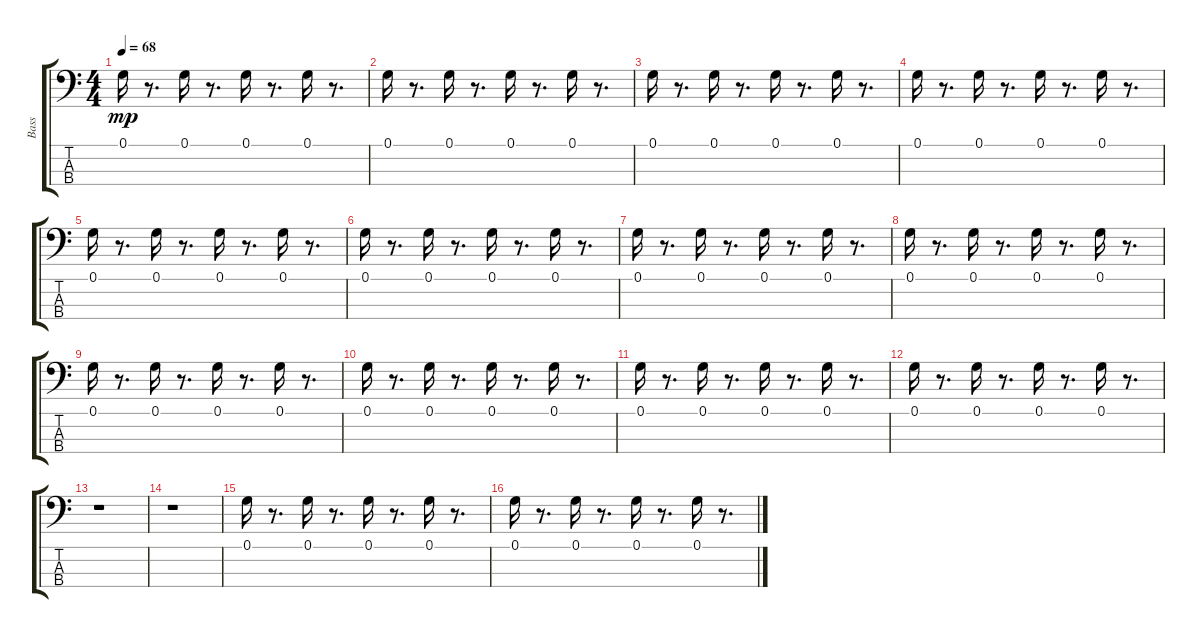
\track ("Bass" "Bass") {instrument acousticbass}
\staff {score tabs}
\tuning (G2 D2 A1 E1) {hide}
\ts (4 4)
\tempo 68
\clef f4
\ks c
0.1.16{dy mp} r.8{d} 0.1.16 r.8{d} 0.1.16 r.8{d} 0.1.16 r.8{d} |
0.1.16 r.8{d} 0.1.16 r.8{d} 0.1.16 r.8{d} 0.1.16 r.8{d} |
0.1.16 r.8{d} 0.1.16 r.8{d} 0.1.16 r.8{d} 0.1.16 r.8{d} |
0.1.16 r.8{d} 0.1.16 r.8{d} 0.1.16 r.8{d} 0.1.16 r.8{d} |
0.1.16 r.8{d} 0.1.16 r.8{d} 0.1.16 r.8{d} 0.1.16 r.8{d} |
0.1.16 r.8{d} 0.1.16 r.8{d} 0.1.16 r.8{d} 0.1.16 r.8{d} |
0.1.16 r.8{d} 0.1.16 r.8{d} 0.1.16 r.8{d} 0.1.16 r.8{d} |
0.1.16 r.8{d} 0.1.16 r.8{d} 0.1.16 r.8{d} 0.1.16 r.8{d} |
0.1.16 r.8{d} 0.1.16 r.8{d} 0.1.16 r.8{d} 0.1.16 r.8{d} |
0.1.16 r.8{d} 0.1.16 r.8{d} 0.1.16 r.8{d} 0.1.16 r.8{d} |
0.1.16 r.8{d} 0.1.16 r.8{d} 0.1.16 r.8{d} 0.1.16 r.8{d} |
0.1.16 r.8{d} 0.1.16 r.8{d} 0.1.16 r.8{d} 0.1.16 r.8{d} |
r.1 |
r.1 |
0.1.16 r.8{d} 0.1.16 r.8{d} 0.1.16 r.8{d} 0.1.16 r.8{d} |
0.1.16 r.8{d} 0.1.16 r.8{d} 0.1.16 r.8{d} 0.1.16 r.8{d}
